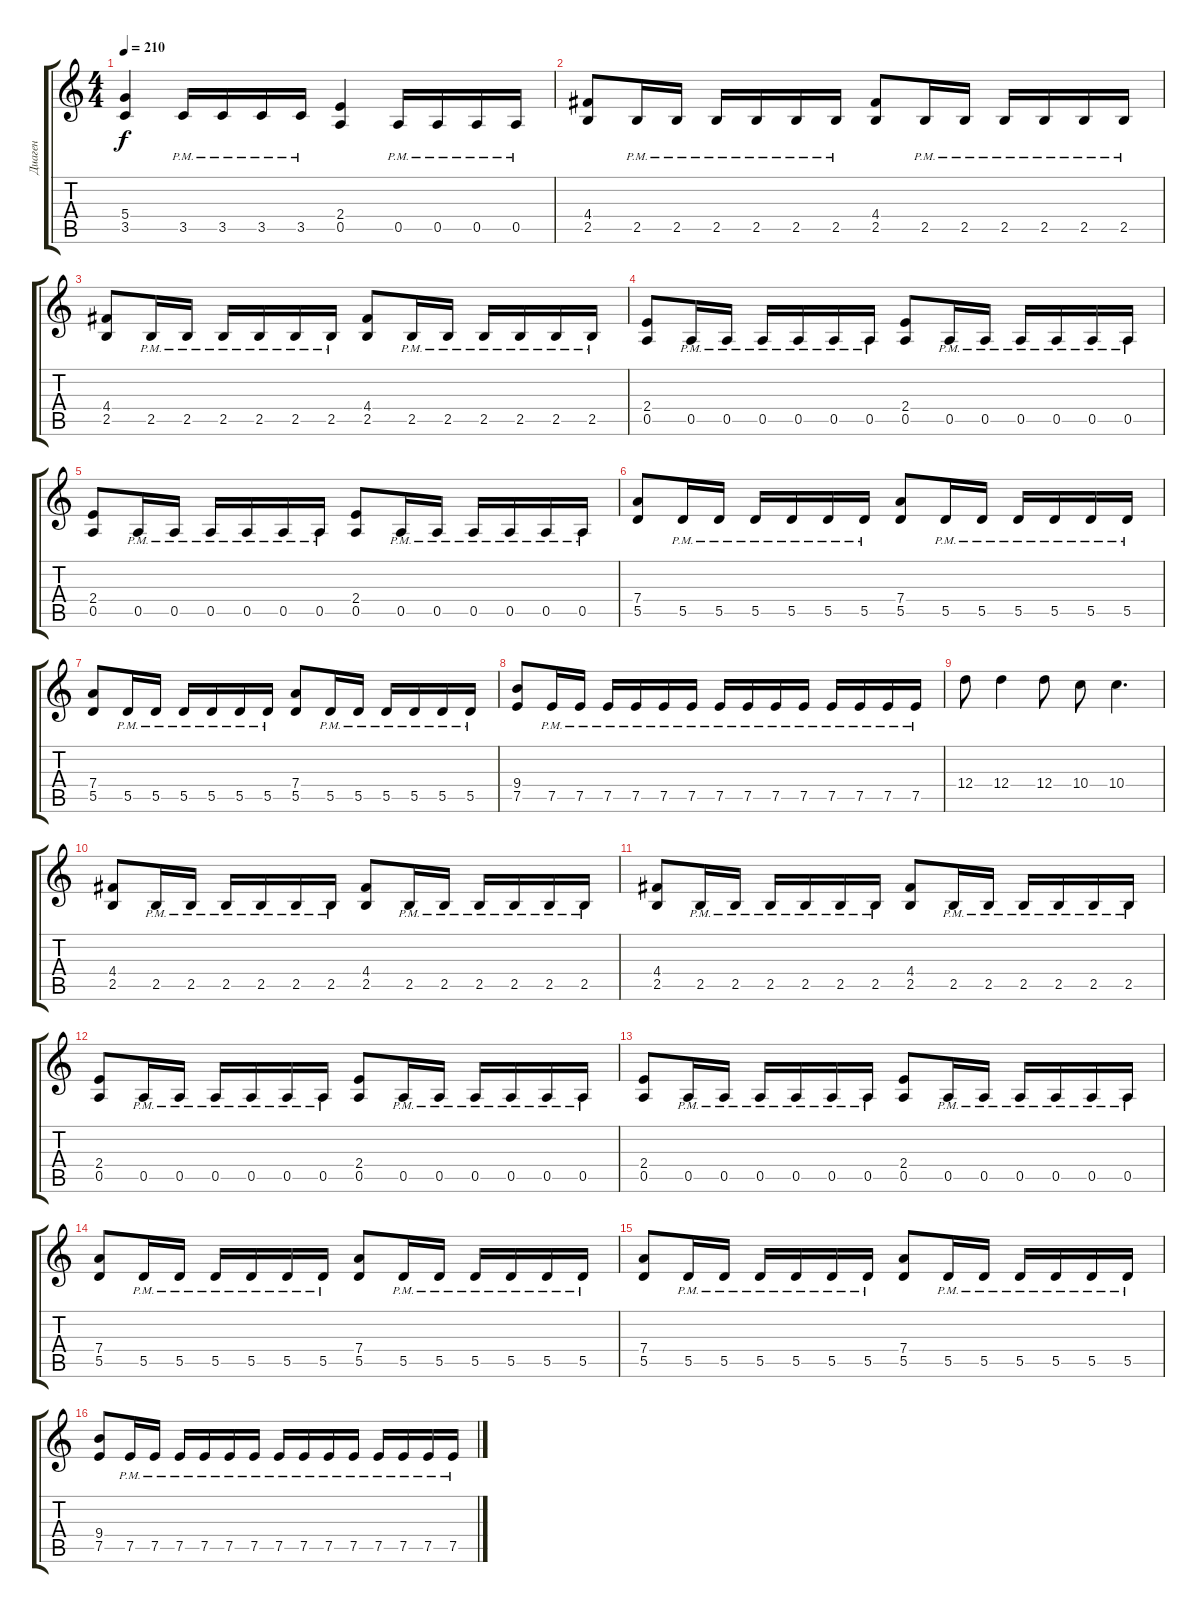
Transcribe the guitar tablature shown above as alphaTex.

\track ("Диаген" "Диаген") {instrument distortionguitar}
\staff {score tabs}
\tuning (E4 B3 G3 D3 A2 E2) {hide}
\ts (4 4)
\tempo 210
\clef g2
\ks c
(5.4 3.5).4{dy f} 3.5{pm}.16 3.5{pm}.16 3.5{pm}.16 3.5{pm}.16 (2.4 0.5).4 0.5{pm}.16 0.5{pm}.16 0.5{pm}.16 0.5{pm}.16 |
(4.4 2.5).8 2.5{pm}.16 2.5{pm}.16 2.5{pm}.16 2.5{pm}.16 2.5{pm}.16 2.5{pm}.16 (4.4 2.5).8 2.5{pm}.16 2.5{pm}.16 2.5{pm}.16 2.5{pm}.16 2.5{pm}.16 2.5{pm}.16 |
(4.4 2.5).8 2.5{pm}.16 2.5{pm}.16 2.5{pm}.16 2.5{pm}.16 2.5{pm}.16 2.5{pm}.16 (4.4 2.5).8 2.5{pm}.16 2.5{pm}.16 2.5{pm}.16 2.5{pm}.16 2.5{pm}.16 2.5{pm}.16 |
(2.4 0.5).8 0.5{pm}.16 0.5{pm}.16 0.5{pm}.16 0.5{pm}.16 0.5{pm}.16 0.5{pm}.16 (2.4 0.5).8 0.5{pm}.16 0.5{pm}.16 0.5{pm}.16 0.5{pm}.16 0.5{pm}.16 0.5{pm}.16 |
(2.4 0.5).8 0.5{pm}.16 0.5{pm}.16 0.5{pm}.16 0.5{pm}.16 0.5{pm}.16 0.5{pm}.16 (2.4 0.5).8 0.5{pm}.16 0.5{pm}.16 0.5{pm}.16 0.5{pm}.16 0.5{pm}.16 0.5{pm}.16 |
(7.4 5.5).8 5.5{pm}.16 5.5{pm}.16 5.5{pm}.16 5.5{pm}.16 5.5{pm}.16 5.5{pm}.16 (7.4 5.5).8 5.5{pm}.16 5.5{pm}.16 5.5{pm}.16 5.5{pm}.16 5.5{pm}.16 5.5{pm}.16 |
(7.4 5.5).8 5.5{pm}.16 5.5{pm}.16 5.5{pm}.16 5.5{pm}.16 5.5{pm}.16 5.5{pm}.16 (7.4 5.5).8 5.5{pm}.16 5.5{pm}.16 5.5{pm}.16 5.5{pm}.16 5.5{pm}.16 5.5{pm}.16 |
(9.4 7.5).8 7.5{pm}.16 7.5{pm}.16 7.5{pm}.16 7.5{pm}.16 7.5{pm}.16 7.5{pm}.16 7.5{pm}.16 7.5{pm}.16 7.5{pm}.16 7.5{pm}.16 7.5{pm}.16 7.5{pm}.16 7.5{pm}.16 7.5{pm}.16 |
12.4.8 12.4.4 12.4.8 10.4.8 10.4.4{d} |
(4.4 2.5).8 2.5{pm}.16 2.5{pm}.16 2.5{pm}.16 2.5{pm}.16 2.5{pm}.16 2.5{pm}.16 (4.4 2.5).8 2.5{pm}.16 2.5{pm}.16 2.5{pm}.16 2.5{pm}.16 2.5{pm}.16 2.5{pm}.16 |
(4.4 2.5).8 2.5{pm}.16 2.5{pm}.16 2.5{pm}.16 2.5{pm}.16 2.5{pm}.16 2.5{pm}.16 (4.4 2.5).8 2.5{pm}.16 2.5{pm}.16 2.5{pm}.16 2.5{pm}.16 2.5{pm}.16 2.5{pm}.16 |
(2.4 0.5).8 0.5{pm}.16 0.5{pm}.16 0.5{pm}.16 0.5{pm}.16 0.5{pm}.16 0.5{pm}.16 (2.4 0.5).8 0.5{pm}.16 0.5{pm}.16 0.5{pm}.16 0.5{pm}.16 0.5{pm}.16 0.5{pm}.16 |
(2.4 0.5).8 0.5{pm}.16 0.5{pm}.16 0.5{pm}.16 0.5{pm}.16 0.5{pm}.16 0.5{pm}.16 (2.4 0.5).8 0.5{pm}.16 0.5{pm}.16 0.5{pm}.16 0.5{pm}.16 0.5{pm}.16 0.5{pm}.16 |
(7.4 5.5).8 5.5{pm}.16 5.5{pm}.16 5.5{pm}.16 5.5{pm}.16 5.5{pm}.16 5.5{pm}.16 (7.4 5.5).8 5.5{pm}.16 5.5{pm}.16 5.5{pm}.16 5.5{pm}.16 5.5{pm}.16 5.5{pm}.16 |
(7.4 5.5).8 5.5{pm}.16 5.5{pm}.16 5.5{pm}.16 5.5{pm}.16 5.5{pm}.16 5.5{pm}.16 (7.4 5.5).8 5.5{pm}.16 5.5{pm}.16 5.5{pm}.16 5.5{pm}.16 5.5{pm}.16 5.5{pm}.16 |
(9.4 7.5).8 7.5{pm}.16 7.5{pm}.16 7.5{pm}.16 7.5{pm}.16 7.5{pm}.16 7.5{pm}.16 7.5{pm}.16 7.5{pm}.16 7.5{pm}.16 7.5{pm}.16 7.5{pm}.16 7.5{pm}.16 7.5{pm}.16 7.5{pm}.16
